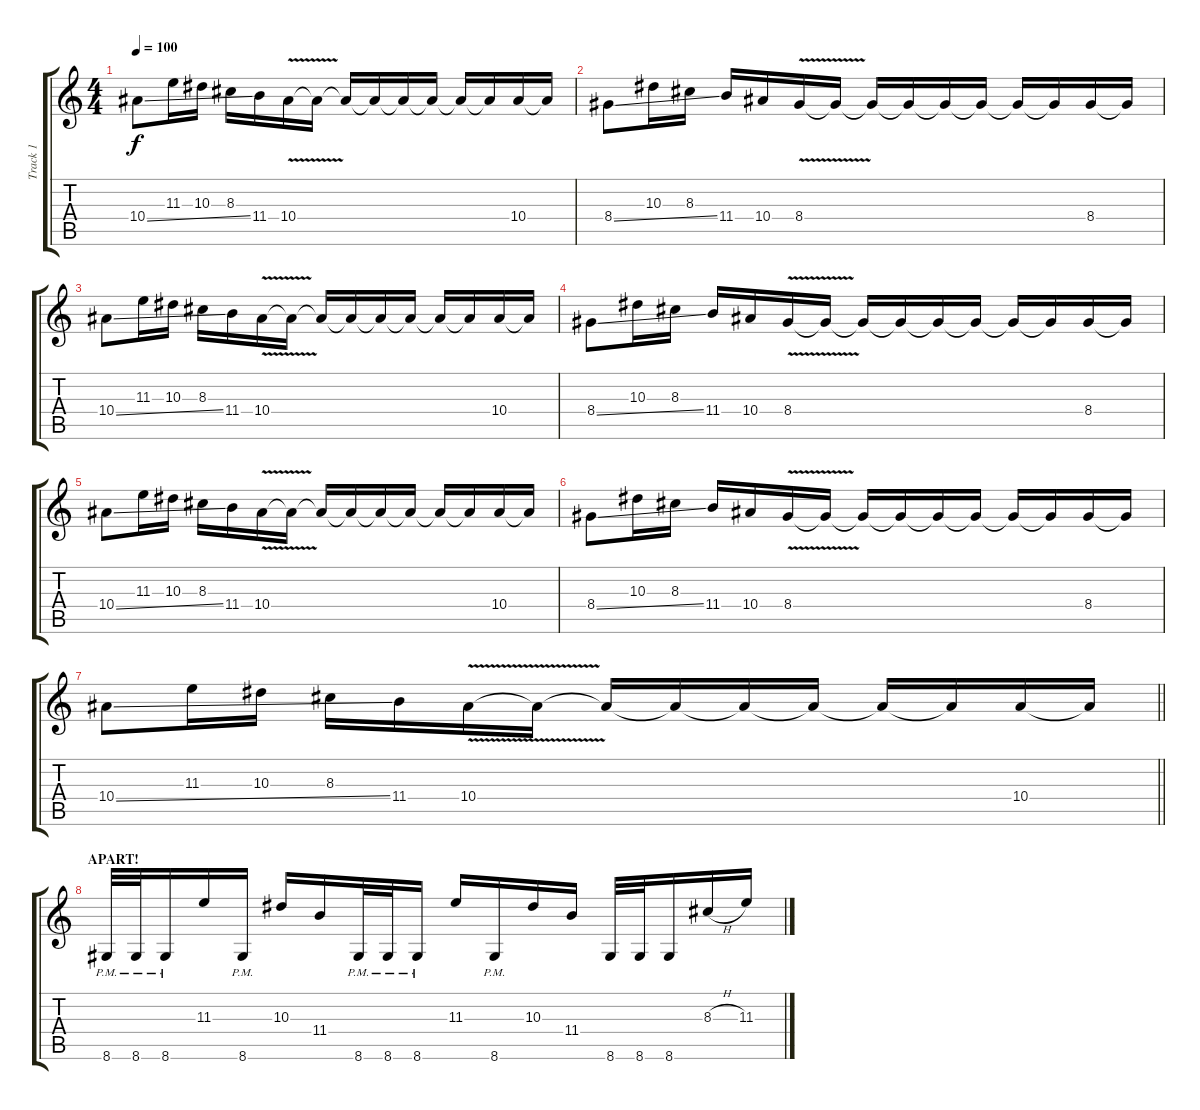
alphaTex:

\track ("Track 1" "Track 1") {instrument distortionguitar}
\staff {score tabs}
\tuning (D4 A3 F3 C3 G2 C2) {hide}
\ts (4 4)
\tempo 100
\clef g2
\ks c
10.4{ss}.8{dy f} 11.3.16 10.3.16 8.3.16 11.4.16 10.4{v}.16 10.4{t}.16 10.4{t}.16 10.4{t}.16 10.4{t}.16 10.4{t}.16 10.4{t}.16 10.4{t}.16 10.4.16 10.4{t}.16 |
8.4{ss}.8 10.3.16 8.3.16 11.4.16 10.4.16 8.4{v}.16 8.4{t}.16 8.4{t}.16 8.4{t}.16 8.4{t}.16 8.4{t}.16 8.4{t}.16 8.4{t}.16 8.4.16 8.4{t}.16 |
10.4{ss}.8 11.3.16 10.3.16 8.3.16 11.4.16 10.4{v}.16 10.4{t}.16 10.4{t}.16 10.4{t}.16 10.4{t}.16 10.4{t}.16 10.4{t}.16 10.4{t}.16 10.4.16 10.4{t}.16 |
8.4{ss}.8 10.3.16 8.3.16 11.4.16 10.4.16 8.4{v}.16 8.4{t}.16 8.4{t}.16 8.4{t}.16 8.4{t}.16 8.4{t}.16 8.4{t}.16 8.4{t}.16 8.4.16 8.4{t}.16 |
10.4{ss}.8 11.3.16 10.3.16 8.3.16 11.4.16 10.4{v}.16 10.4{t}.16 10.4{t}.16 10.4{t}.16 10.4{t}.16 10.4{t}.16 10.4{t}.16 10.4{t}.16 10.4.16 10.4{t}.16 |
8.4{ss}.8 10.3.16 8.3.16 11.4.16 10.4.16 8.4{v}.16 8.4{t}.16 8.4{t}.16 8.4{t}.16 8.4{t}.16 8.4{t}.16 8.4{t}.16 8.4{t}.16 8.4.16 8.4{t}.16 |
\barLineRight lightlight
10.4{ss}.8 11.3.16 10.3.16 8.3.16 11.4.16 10.4{v}.16 10.4{t}.16 10.4{t}.16 10.4{t}.16 10.4{t}.16 10.4{t}.16 10.4{t}.16 10.4{t}.16 10.4.16 10.4{t}.16 |
\section ("" "APART!")
8.6{pm}.32 8.6{pm}.32 8.6{pm}.16 11.3.16 8.6{pm}.16 10.3.16 11.4.16 8.6{pm}.32 8.6{pm}.32 8.6{pm}.16 11.3.16 8.6{pm}.16 10.3.16 11.4.16 8.6.32 8.6.32 8.6.16 8.3{h}.16 11.3.16
